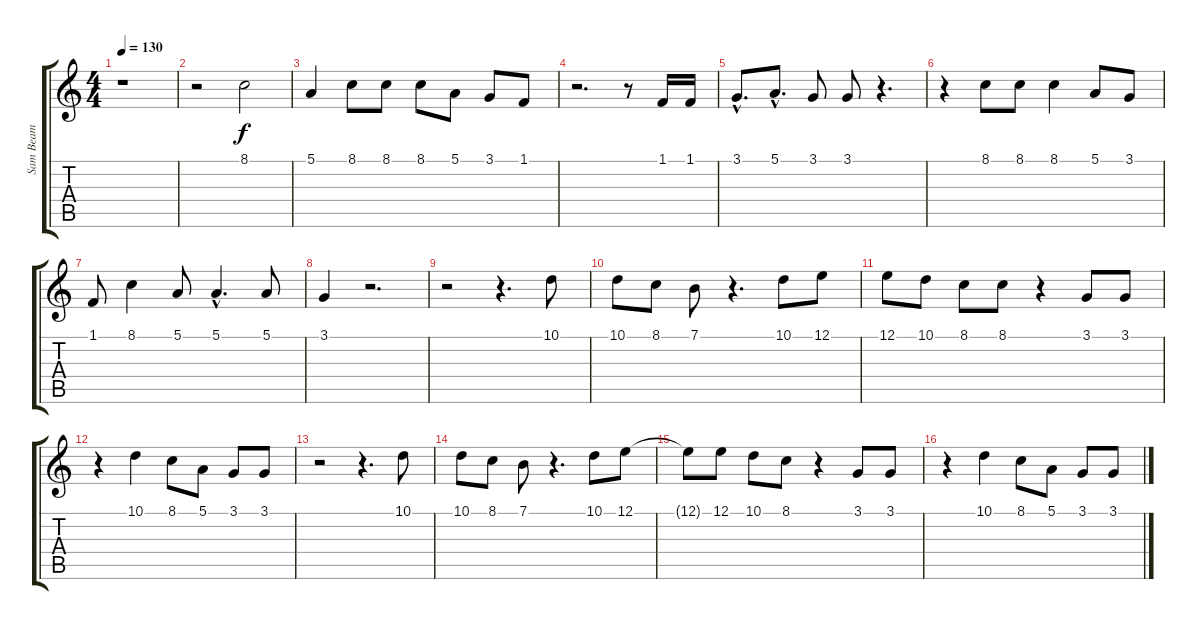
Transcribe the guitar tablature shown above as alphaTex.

\track ("Sam Beam" "Sam Beam") {instrument synthvoice}
\staff {score tabs}
\tuning (E4 B3 G3 D3 A2 E2) {hide}
\ts (4 4)
\tempo 130
\clef g2
\ks c
r.1{dy f} |
r.2 8.1.2 |
5.1.4 8.1.8 8.1.8 8.1.8 5.1.8 3.1.8 1.1.8 |
r.2{d} r.8 1.1.16 1.1.16 |
3.1{hac}.8{d} 5.1{hac}.8{d} 3.1.8 3.1.8 r.4{d} |
r.4 8.1.8 8.1.8 8.1.4 5.1.8 3.1.8 |
1.1.8 8.1.4 5.1.8 5.1{hac}.4{d} 5.1.8 |
3.1.4 r.2{d} |
r.2 r.4{d} 10.1.8 |
10.1.8 8.1.8 7.1.8 r.4{d} 10.1.8 12.1.8 |
12.1.8 10.1.8 8.1.8 8.1.8 r.4 3.1.8 3.1.8 |
r.4 10.1.4 8.1.8 5.1.8 3.1.8 3.1.8 |
r.2 r.4{d} 10.1.8 |
10.1.8 8.1.8 7.1.8 r.4{d} 10.1.8 12.1.8 |
12.1{t}.8 12.1.8 10.1.8 8.1.8 r.4 3.1.8 3.1.8 |
r.4 10.1.4 8.1.8 5.1.8 3.1.8 3.1.8
